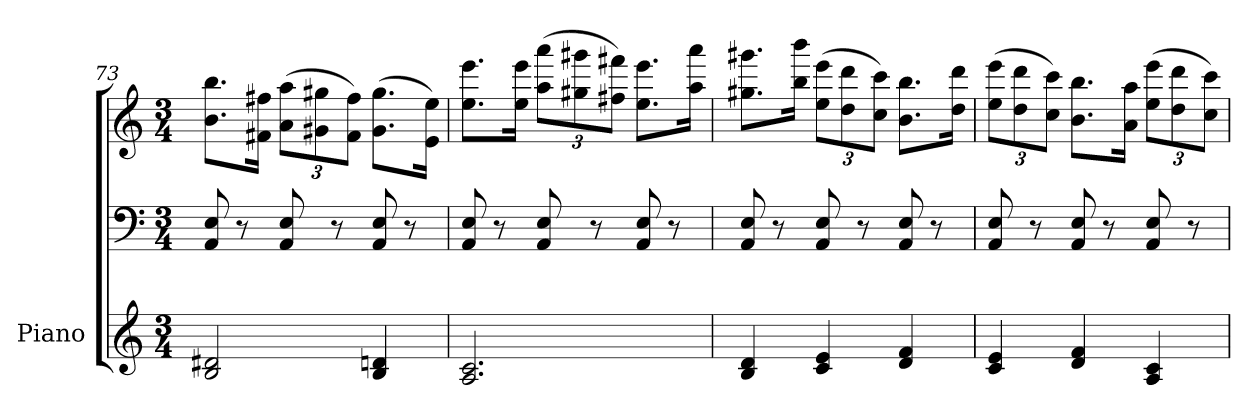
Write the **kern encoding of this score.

**kern	**kern	**kern
*part1	*part1	*part1
*staff3	*staff2	*staff1
*I"Piano	*	*
*I'Pno.	*	*
!!LO:PB:g=z
*clefG2	*clefF4	*clefG2
*k[]	*k[]	*k[]
*M3/4	*M3/4	*M3/4
=73	=73	=73
2B/ 2d#X/	8AA/ 8E/	8.b\ 8.bb\L
.	8r	.
.	.	16f#X\ 16ff#X\Jk
*	*	*Xbrackettup
.	8AA/ 8E/	(>12a\ 12aa\L
.	.	12g#X\ 12gg#X\
.	8r	.
.	.	12f#\ 12ff#\J)
4B/ 4dn/	8AA/ 8E/	(>8.g#\ 8.gg#\L
.	8r	.
.	.	16e\ 16ee\Jk)
=74	=74	=74
2.A/ 2.c/	8AA/ 8E/	8.ee\ 8.eee\L
.	8r	.
.	.	16ee\ 16eee\Jk
.	8AA/ 8E/	(>12aa\ 12aaa\L
.	.	12gg#X\ 12ggg#X\
.	8r	.
.	.	12ff#X\ 12fff#X\J)
.	8AA/ 8E/	8.ee\ 8.eee\L
.	8r	.
.	.	16aa\ 16aaa\Jk
=75	=75	=75
4B/ 4d/	8AA/ 8E/	8.gg#X\ 8.ggg#X\L
.	8r	.
.	.	16bb\ 16bbb\Jk
4c/ 4e/	8AA/ 8E/	(>12ee\ 12eee\L
.	.	12dd\ 12ddd\
.	8r	.
.	.	12cc\ 12ccc\J)
4d/ 4f/	8AA/ 8E/	8.b\ 8.bb\L
.	8r	.
.	.	16dd\ 16ddd\Jk
=76	=76	=76
4c/ 4e/	8AA/ 8E/	(>12ee\ 12eee\L
.	.	12dd\ 12ddd\
.	8r	.
.	.	12cc\ 12ccc\J)
4d/ 4f/	8AA/ 8E/	8.b\ 8.bb\L
.	8r	.
.	.	16a\ 16aa\Jk
4A/ 4c/	8AA/ 8E/	(>12ee\ 12eee\L
.	.	12dd\ 12ddd\
.	8r	.
.	.	12cc\ 12ccc\J)
=	=	=
*-	*-	*-
